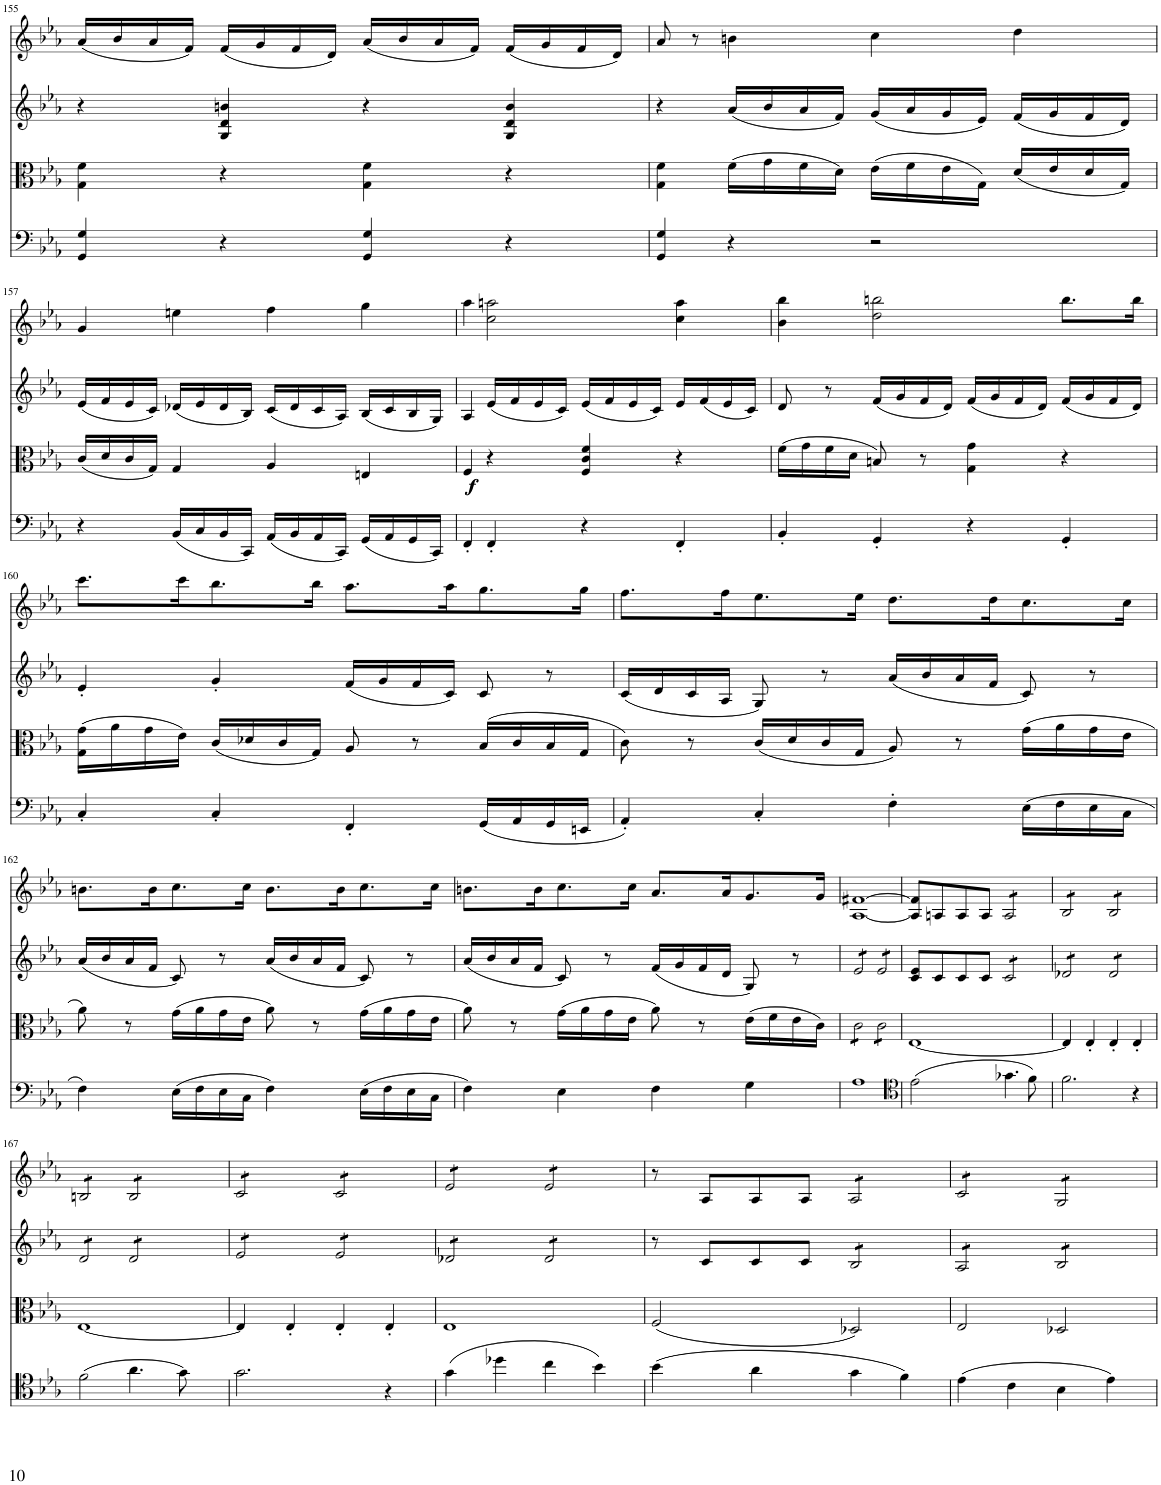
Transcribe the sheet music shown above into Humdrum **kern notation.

**kern	**kern	**dynam	**kern	**kern
*part4	*part3	*part3	*part2	*part1
*staff4	*staff3	*staff3	*staff2	*staff1
*I"Piano	*I"Piano	*	*I"Piano	*I"Piano
*I'Pno	*I'Pno	*	*I'Pno	*I'Pno
!!LO:PB:g=z
*clefF4	*clefC3	*	*clefG2	*clefG2
*k[b-e-a-]	*k[b-e-a-]	*	*k[b-e-a-]	*k[b-e-a-]
*M4/4	*M4/4	*	*M4/4	*M4/4
*met(c)	*met(c)	*	*met(c)	*met(c)
=155	=155	=155	=155	=155
4GG/ 4G/	4G\ 4f\	.	4r	(16a-/LL
.	.	.	.	16b-/
.	.	.	.	16a-/
.	.	.	.	16f/JJ)
4r	4r	.	4G/ 4d/ 4bn/	(16f/LL
.	.	.	.	16g/
.	.	.	.	16f/
.	.	.	.	16d/JJ)
4GG/ 4G/	4G\ 4f\	.	4r	(16a-/LL
.	.	.	.	16b-/
.	.	.	.	16a-/
.	.	.	.	16f/JJ)
4r	4r	.	4G/ 4d/ 4b/	(16f/LL
.	.	.	.	16g/
.	.	.	.	16f/
.	.	.	.	16d/JJ)
=156	=156	=156	=156	=156
4GG/ 4G/	4G\ 4f\	.	4r	8a-/
.	.	.	.	8r
4r	(16f\LL	.	(16a-/LL	4bn\
.	16g\	.	16b-/	.
.	16f\	.	16a-/	.
.	16d\JJ)	.	16f/JJ)	.
2r	(16e-\LL	.	(16g/LL	4cc\
.	16f\	.	16a-/	.
.	16e-\	.	16g/	.
.	16G\JJ)	.	16e-/JJ)	.
.	(16d/LL	.	(16f/LL	4dd\
.	16e-/	.	16g/	.
.	16d/	.	16f/	.
.	16G/JJ)	.	16d/JJ)	.
!!LO:LB:g=z
=157	=157	=157	=157	=157
4r	(16c/LL	.	(16e-/LL	4g/
.	16d/	.	16f/	.
.	16c/	.	16e-/	.
.	16G/JJ)	.	16c/JJ)	.
(16BB-/LL	4G/	.	(16d-X/LL	4een\
16C/	.	.	16e-/	.
16BB-/	.	.	16d-/	.
16CC/JJ)	.	.	16B-/JJ)	.
(16AA-/LL	4A-/	.	(16c/LL	4ff\
16BB-/	.	.	16d-/	.
16AA-/	.	.	16c/	.
16CC/JJ)	.	.	16A-/JJ)	.
(16GG/LL	4En/	.	(16B-/LL	4gg\
16AA-/	.	.	16c/	.
16GG/	.	.	16B-/	.
16CC/JJ)	.	.	16G/JJ)	.
=158	=158	=158	=158	=158
!	!	!LO:DY:b	!	!
!	!	!LO:DY:n=1:b	!	!
4FF'/	4F/	f f	4A-/	4aa-\
4FF'/	4r	.	(16e-/LL	2cc\ 2aan\
.	.	.	16f/	.
.	.	.	16e-/	.
.	.	.	16c/JJ)	.
4r	4F/ 4c/ 4f/	.	(16e-/LL	.
.	.	.	16f/	.
.	.	.	16e-/	.
.	.	.	16c/JJ)	.
4FF'/	4r	.	16e-/LL	4cc\ 4aa\
.	.	.	(16f/	.
.	.	.	16e-/	.
.	.	.	16c/JJ)	.
=159	=159	=159	=159	=159
4BB-'/	(16f\LL	.	8d/	4b-\ 4bb-\
.	16g\	.	.	.
.	16f\	.	8r	.
.	16d\JJ	.	.	.
4GG'/	8Bn/)	.	(16f/LL	2dd\ 2bbn\
.	.	.	16g/	.
.	8r	.	16f/	.
.	.	.	16d/JJ)	.
4r	4G\ 4g\	.	(16f/LL	.
.	.	.	16g/	.
.	.	.	16f/	.
.	.	.	16d/JJ)	.
4GG'/	4r	.	(16f/LL	8.bb\L
.	.	.	16g/	.
.	.	.	16f/	.
.	.	.	16d/JJ)	16bb\Jk
!!LO:LB:g=z
=160	=160	=160	=160	=160
4C'/	(16G\ 16g\LL	.	4e-'/	8.ccc\L
.	16a-\	.	.	.
.	16g\	.	.	.
.	16e-\JJ)	.	.	16ccc\K
4C'/	(16c/LL	.	4g'/	8.bb-\
.	16d-X/	.	.	.
.	16c/	.	.	.
.	16G/JJ)	.	.	16bb-\Jk
4FF'/	8A-/	.	(16f/LL	8.aa-\L
.	.	.	16g/	.
.	8r	.	16f/	.
.	.	.	16c/JJ)	16aa-\K
(16GG/LL	(16B-/LL	.	8c/	8.gg\
16AA-/	16c/	.	.	.
16GG/	16B-/	.	8r	.
16EEn/JJ	16G/JJ	.	.	16gg\Jk
=161	=161	=161	=161	=161
4AA-'/)	8c\)	.	(16c/LL	8.ff\L
.	.	.	16d/	.
.	8r	.	16c/	.
.	.	.	16A-/JJ	16ff\K
4C'/	(16c/LL	.	8G/)	8.ee-\
.	16d/	.	.	.
.	16c/	.	8r	.
.	16G/JJ	.	.	16ee-\Jk
4F'\	8A-/)	.	(16a-/LL	8.dd\L
.	.	.	16b-/	.
.	8r	.	16a-/	.
.	.	.	16f/JJ	16dd\K
(16E-\LL	(16g\LL	.	8c/)	8.cc\
16F\	16a-\	.	.	.
16E-\	16g\	.	8r	.
16C\JJ	16e-\JJ	.	.	16cc\Jk
!!LO:LB:g=z
=162	=162	=162	=162	=162
4F\)	8a-\)	.	(16a-/LL	8.bn\L
.	.	.	16b-/	.
.	8r	.	16a-/	.
.	.	.	16f/JJ	16b\K
(16E-\LL	(16g\LL	.	8c/)	8.cc\
16F\	16a-\	.	.	.
16E-\	16g\	.	8r	.
16C\JJ	16e-\JJ	.	.	16cc\Jk
4F\)	8a-\)	.	(16a-/LL	8.b\L
.	.	.	16b-/	.
.	8r	.	16a-/	.
.	.	.	16f/JJ	16b\K
(16E-\LL	(16g\LL	.	8c/)	8.cc\
16F\	16a-\	.	.	.
16E-\	16g\	.	8r	.
16C\JJ	16e-\JJ	.	.	16cc\Jk
=163	=163	=163	=163	=163
4F\)	8a-\)	.	(16a-/LL	8.bn\L
.	.	.	16b-/	.
.	8r	.	16a-/	.
.	.	.	16f/JJ	16b\K
4E-\	(16g\LL	.	8c/)	8.cc\
.	16a-\	.	.	.
.	16g\	.	8r	.
.	16e-\JJ	.	.	16cc\Jk
4F\	8a-\)	.	(16f/LL	8.a-/L
.	.	.	16g/	.
.	8r	.	16f/	.
.	.	.	16d/JJ	16a-/K
4G\	(16e-\LL	.	8G/)	8.g/
.	16f\	.	.	.
.	16e-\	.	8r	.
.	16c\JJ)	.	.	16g/Jk
=164	=164	=164	=164	=164
*	*tremolo	*	*	*
*	*	*	*tremolo	*
1A-	8c\L	.	8e-/L	[1A- [1f#X
.	8c\	.	8e-/	.
.	8c\	.	8e-/	.
.	8c\J	.	8e-/J	.
.	8c\L	.	8e-/L	.
.	8c\	.	8e-/	.
.	8c\	.	8e-/	.
.	8c\J	.	8e-/J	.
*	*	*	*Xtremolo	*
*	*Xtremolo	*	*	*
=165	=165	=165	=165	=165
*clefC4	*	*	*	*
(2e-\	[1E-	.	8c/ 8e-/L	8A-/] 8f#/]L
.	.	.	8c/	8An/
.	.	.	8c/	8A/
.	.	.	8c/J	8A/J
*	*	*	*tremolo	*
*	*	*	*	*tremolo
4.g-X\	.	.	8c/L	8A/L
.	.	.	8c/	8A/
.	.	.	8c/	8A/
8f\)	.	.	8c/J	8A/J
=166	=166	=166	=166	=166
2.f\	4E-/]	.	8d-X/L	8B-/L
.	.	.	8d-X/	8B-/
.	4E-'/	.	8d-X/	8B-/
.	.	.	8d-X/J	8B-/J
.	4E-'/	.	8d-/L	8B-/L
.	.	.	8d-/	8B-/
4r	4E-'/	.	8d-/	8B-/
.	.	.	8d-/J	8B-/J
!!LO:LB:g=z
=167	=167	=167	=167	=167
(2f\	[1E-	.	8d/L	8Bn/L
.	.	.	8d/	8Bn/
.	.	.	8d/	8Bn/
.	.	.	8d/J	8Bn/J
4.a-\	.	.	8d/L	8B/L
.	.	.	8d/	8B/
.	.	.	8d/	8B/
8g\)	.	.	8d/J	8B/J
=168	=168	=168	=168	=168
2.g\	4E-/]	.	8e-/L	8c/L
.	.	.	8e-/	8c/
.	4E-'/	.	8e-/	8c/
.	.	.	8e-/J	8c/J
.	4E-'/	.	8e-/L	8c/L
.	.	.	8e-/	8c/
4r	4E-'/	.	8e-/	8c/
.	.	.	8e-/J	8c/J
=169	=169	=169	=169	=169
(4g\	1E-	.	8d-X/L	8e-/L
.	.	.	8d-X/	8e-/
4dd-X\	.	.	8d-X/	8e-/
.	.	.	8d-X/J	8e-/J
4cc\	.	.	8d-/L	8e-/L
.	.	.	8d-/	8e-/
4b-\)	.	.	8d-/	8e-/
.	.	.	8d-/J	8e-/J
*	*	*	*	*Xtremolo
*	*	*	*Xtremolo	*
=170	=170	=170	=170	=170
(4b-\	(2F/	.	8r	8r
.	.	.	8c/L	8A-/L
4a-\	.	.	8c/	8A-/
.	.	.	8c/J	8A-/J
*	*	*	*tremolo	*
*	*	*	*	*tremolo
4g\	2D-X/)	.	8B-/L	8A-/L
.	.	.	8B-/	8A-/
4f\)	.	.	8B-/	8A-/
.	.	.	8B-/J	8A-/J
=171	=171	=171	=171	=171
(4e-\	2E-/	.	8A-/L	8c/L
.	.	.	8A-/	8c/
4c\	.	.	8A-/	8c/
.	.	.	8A-/J	8c/J
4B-\	2D-X/	.	8B-/L	8G/L
.	.	.	8B-/	8G/
4e-\)	.	.	8B-/	8G/
.	.	.	8B-/J	8G/J
*	*	*	*	*Xtremolo
*	*	*	*Xtremolo	*
=	=	=	=	=
*-	*-	*-	*-	*-
